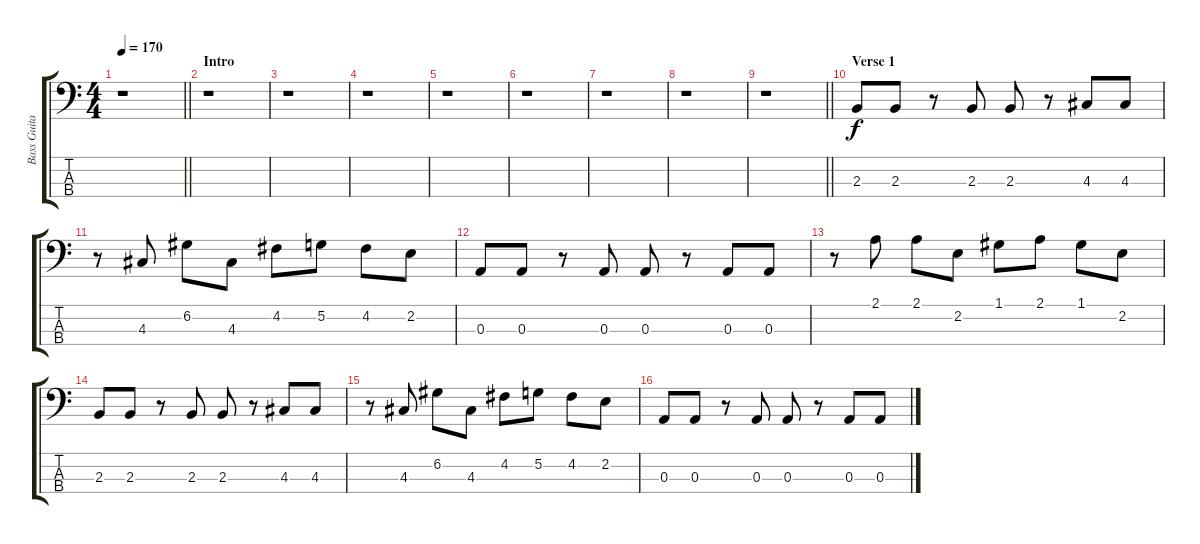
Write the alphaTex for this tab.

\track ("Bass Guitar" "Bass Guita") {instrument electricbasspick}
\staff {score tabs}
\tuning (G2 D2 A1 E1) {hide}
\ts (4 4)
\tempo 170
\clef f4
\barLineRight lightlight
\ks c
r.1{dy f instrument electricbasspick} |
\section ("" "Intro")
r.1 |
r.1 |
r.1 |
r.1 |
r.1 |
r.1 |
r.1 |
\barLineRight lightlight
r.1 |
\section ("" "Verse 1")
2.3.8 2.3.8 r.8 2.3.8 2.3.8 r.8 4.3.8 4.3.8 |
r.8 4.3.8 6.2.8 4.3.8 4.2.8 5.2.8 4.2.8 2.2.8 |
0.3.8 0.3.8 r.8 0.3.8 0.3.8 r.8 0.3.8 0.3.8 |
r.8 2.1.8 2.1.8 2.2.8 1.1.8 2.1.8 1.1.8 2.2.8 |
2.3.8 2.3.8 r.8 2.3.8 2.3.8 r.8 4.3.8 4.3.8 |
r.8 4.3.8 6.2.8 4.3.8 4.2.8 5.2.8 4.2.8 2.2.8 |
0.3.8 0.3.8 r.8 0.3.8 0.3.8 r.8 0.3.8 0.3.8
